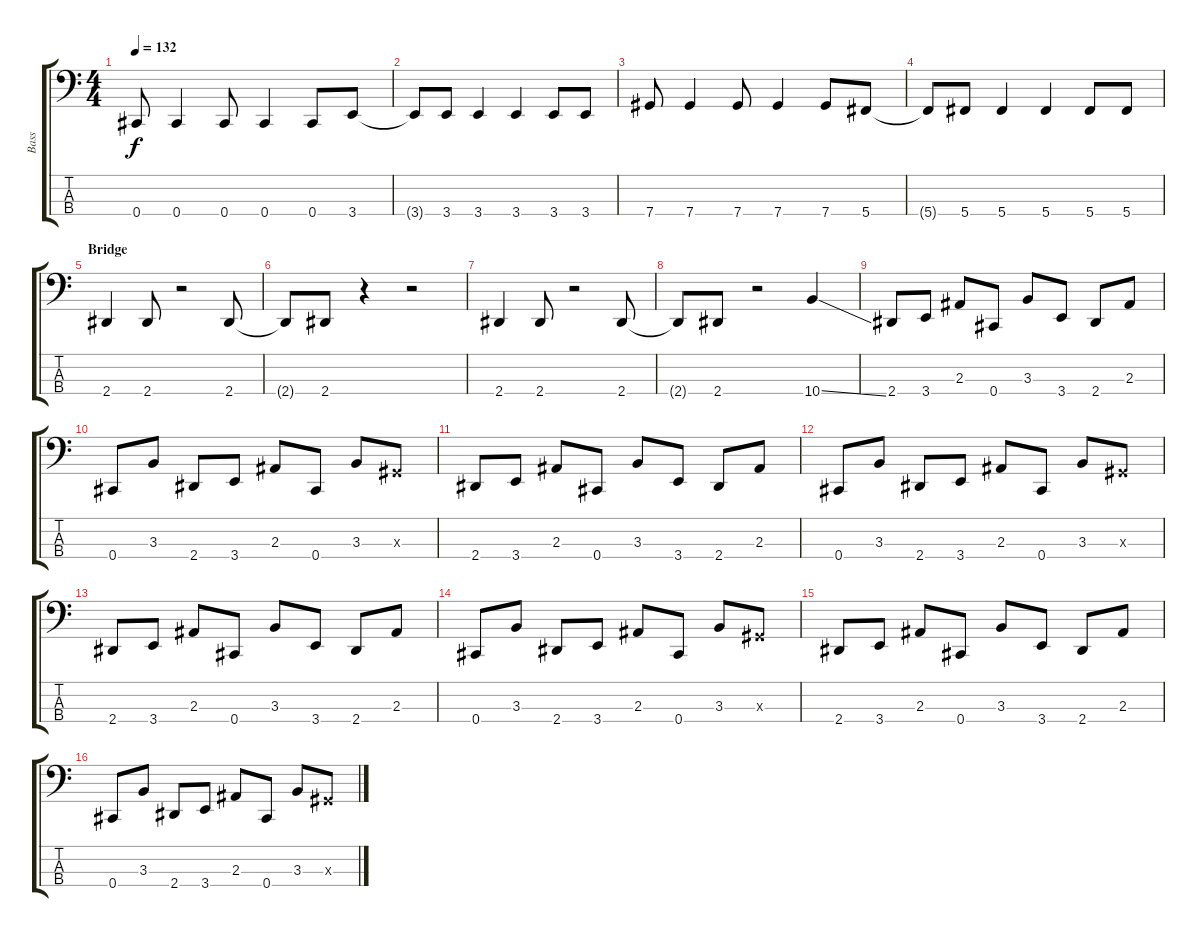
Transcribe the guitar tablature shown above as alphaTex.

\track ("Bass" "Bass") {instrument electricbassfinger}
\staff {score tabs}
\tuning (Gb2 Db2 Ab1 Db1) {hide}
\ts (4 4)
\tempo 132
\clef f4
\ks c
0.4.8{dy f} 0.4.4 0.4.8 0.4.4 0.4.8 3.4.8 |
3.4{t}.8 3.4.8 3.4.4 3.4.4 3.4.8 3.4.8 |
7.4.8 7.4.4 7.4.8 7.4.4 7.4.8 5.4.8 |
5.4{t}.8 5.4.8 5.4.4 5.4.4 5.4.8 5.4.8 |
\section ("" "Bridge")
2.4.4 2.4.8 r.2 2.4.8 |
2.4{t}.8 2.4.8 r.4 r.2 |
2.4.4 2.4.8 r.2 2.4.8 |
2.4{t}.8 2.4.8 r.2 10.4{ss}.4 |
2.4.8 3.4.8 2.3.8 0.4.8 3.3.8 3.4.8 2.4.8 2.3.8 |
0.4.8 3.3.8 2.4.8 3.4.8 2.3.8 0.4.8 3.3.8 0.3{x}.8 |
2.4.8 3.4.8 2.3.8 0.4.8 3.3.8 3.4.8 2.4.8 2.3.8 |
0.4.8 3.3.8 2.4.8 3.4.8 2.3.8 0.4.8 3.3.8 0.3{x}.8 |
2.4.8 3.4.8 2.3.8 0.4.8 3.3.8 3.4.8 2.4.8 2.3.8 |
0.4.8 3.3.8 2.4.8 3.4.8 2.3.8 0.4.8 3.3.8 0.3{x}.8 |
2.4.8 3.4.8 2.3.8 0.4.8 3.3.8 3.4.8 2.4.8 2.3.8 |
0.4.8 3.3.8 2.4.8 3.4.8 2.3.8 0.4.8 3.3.8 0.3{x}.8
